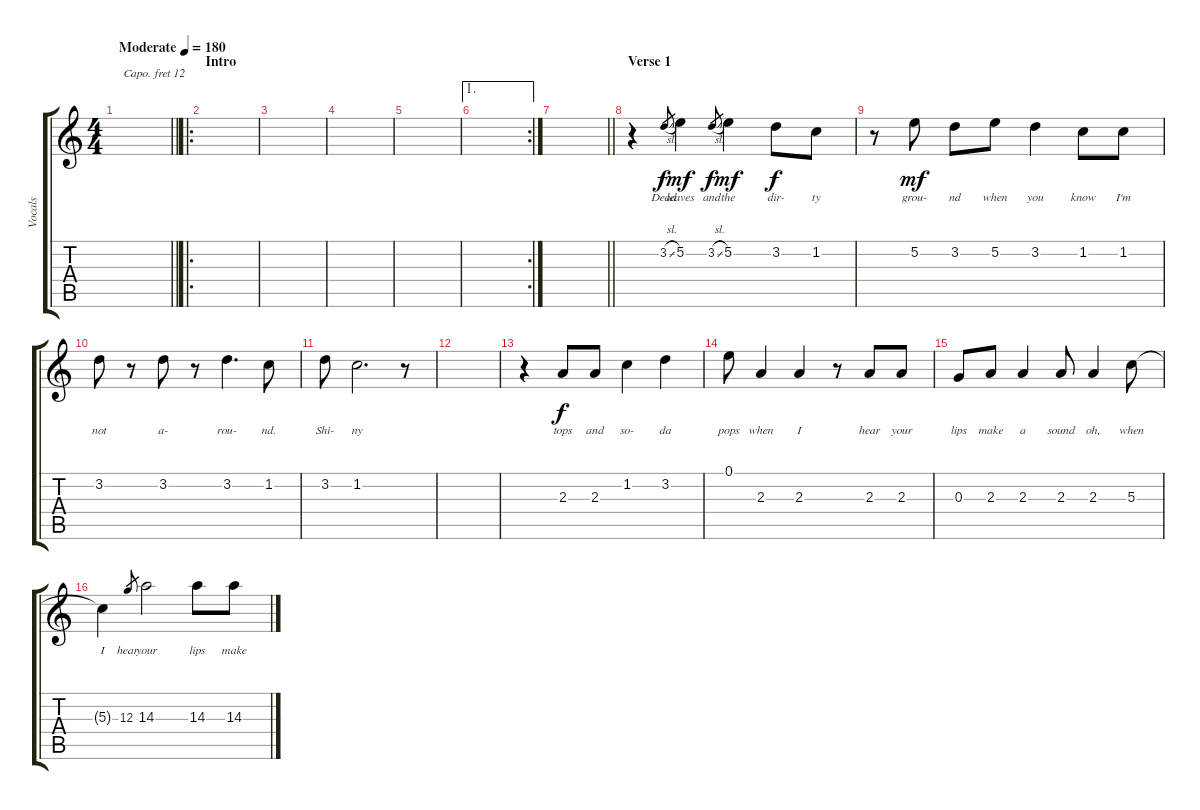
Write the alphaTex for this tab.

\track ("Vocals" "Vocals") {instrument oboe}
\staff {score tabs}
\capo 12
\tuning (E4 B3 G3 D3 A2 E2) {hide}
\ts (4 4)
\tempo (180 "Moderate")
\clef g2
\barLineRight lightlight
\ks aminor
|
\ro
\section ("" "Intro")
|
|
|
|
\ae 1
\rc 2
|
\barLineRight lightlight
|
\section ("" "Verse 1")
r.4 3.2{sl}.8{lyrics (0 "Dead") lyrics (1 "") lyrics (2 "") lyrics (3 "") lyrics (4 "") gr} 5.2.4{lyrics (0 "leaves") lyrics (1 "") lyrics (2 "") lyrics (3 "") lyrics (4 "") dy mf} 3.2{sl}.8{lyrics (0 "and") lyrics (1 "") lyrics (2 "") lyrics (3 "") lyrics (4 "") gr dy f} 5.2.4{lyrics (0 "the") lyrics (1 "") lyrics (2 "") lyrics (3 "") lyrics (4 "") dy mf} 3.2.8{lyrics (0 "dir-") lyrics (1 "") lyrics (2 "") lyrics (3 "") lyrics (4 "") dy f} 1.2.8{lyrics (0 "ty") lyrics (1 "") lyrics (2 "") lyrics (3 "") lyrics (4 "")} |
r.8 5.2.8{lyrics (0 "grou-") lyrics (1 "") lyrics (2 "") lyrics (3 "") lyrics (4 "") dy mf} 3.2.8{lyrics (0 "nd") lyrics (1 "") lyrics (2 "") lyrics (3 "") lyrics (4 "")} 5.2.8{lyrics (0 "when") lyrics (1 "") lyrics (2 "") lyrics (3 "") lyrics (4 "")} 3.2.4{lyrics (0 "you") lyrics (1 "") lyrics (2 "") lyrics (3 "") lyrics (4 "")} 1.2.8{lyrics (0 "know") lyrics (1 "") lyrics (2 "") lyrics (3 "") lyrics (4 "")} 1.2.8{lyrics (0 "I'm") lyrics (1 "") lyrics (2 "") lyrics (3 "") lyrics (4 "")} |
3.2.8{lyrics (0 "not") lyrics (1 "") lyrics (2 "") lyrics (3 "") lyrics (4 "")} r.8 3.2.8{lyrics (0 "a-") lyrics (1 "") lyrics (2 "") lyrics (3 "") lyrics (4 "")} r.8 3.2.4{d lyrics (0 "rou-") lyrics (1 "") lyrics (2 "") lyrics (3 "") lyrics (4 "")} 1.2.8{lyrics (0 "nd.") lyrics (1 "") lyrics (2 "") lyrics (3 "") lyrics (4 "")} |
3.2.8{lyrics (0 "Shi-") lyrics (1 "") lyrics (2 "") lyrics (3 "") lyrics (4 "")} 1.2.2{d lyrics (0 "ny") lyrics (1 "") lyrics (2 "") lyrics (3 "") lyrics (4 "")} r.8 |
|
r.4 2.3.8{lyrics (0 "tops") lyrics (1 "") lyrics (2 "") lyrics (3 "") lyrics (4 "") dy f} 2.3.8{lyrics (0 "and") lyrics (1 "") lyrics (2 "") lyrics (3 "") lyrics (4 "")} 1.2.4{lyrics (0 "so-") lyrics (1 "") lyrics (2 "") lyrics (3 "") lyrics (4 "")} 3.2.4{lyrics (0 "da") lyrics (1 "") lyrics (2 "") lyrics (3 "") lyrics (4 "")} |
0.1.8{lyrics (0 "pops") lyrics (1 "") lyrics (2 "") lyrics (3 "") lyrics (4 "")} 2.3.4{lyrics (0 "when") lyrics (1 "") lyrics (2 "") lyrics (3 "") lyrics (4 "")} 2.3.4{lyrics (0 "I") lyrics (1 "") lyrics (2 "") lyrics (3 "") lyrics (4 "")} r.8 2.3.8{lyrics (0 "hear") lyrics (1 "") lyrics (2 "") lyrics (3 "") lyrics (4 "")} 2.3.8{lyrics (0 "your") lyrics (1 "") lyrics (2 "") lyrics (3 "") lyrics (4 "")} |
0.3.8{lyrics (0 "lips") lyrics (1 "") lyrics (2 "") lyrics (3 "") lyrics (4 "")} 2.3.8{lyrics (0 "make") lyrics (1 "") lyrics (2 "") lyrics (3 "") lyrics (4 "")} 2.3.4{lyrics (0 "a") lyrics (1 "") lyrics (2 "") lyrics (3 "") lyrics (4 "")} 2.3.8{lyrics (0 "sound") lyrics (1 "") lyrics (2 "") lyrics (3 "") lyrics (4 "")} 2.3.4{lyrics (0 "oh,") lyrics (1 "") lyrics (2 "") lyrics (3 "") lyrics (4 "")} 5.3.8{lyrics (0 "when") lyrics (1 "") lyrics (2 "") lyrics (3 "") lyrics (4 "")} |
5.3{t}.4{lyrics (0 "I") lyrics (1 "") lyrics (2 "") lyrics (3 "") lyrics (4 "")} 12.3.8{lyrics (0 "hear") lyrics (1 "") lyrics (2 "") lyrics (3 "") lyrics (4 "") gr} 14.3.2{lyrics (0 "your") lyrics (1 "") lyrics (2 "") lyrics (3 "") lyrics (4 "")} 14.3.8{lyrics (0 "lips") lyrics (1 "") lyrics (2 "") lyrics (3 "") lyrics (4 "")} 14.3.8{lyrics (0 "make") lyrics (1 "") lyrics (2 "") lyrics (3 "") lyrics (4 "")}
